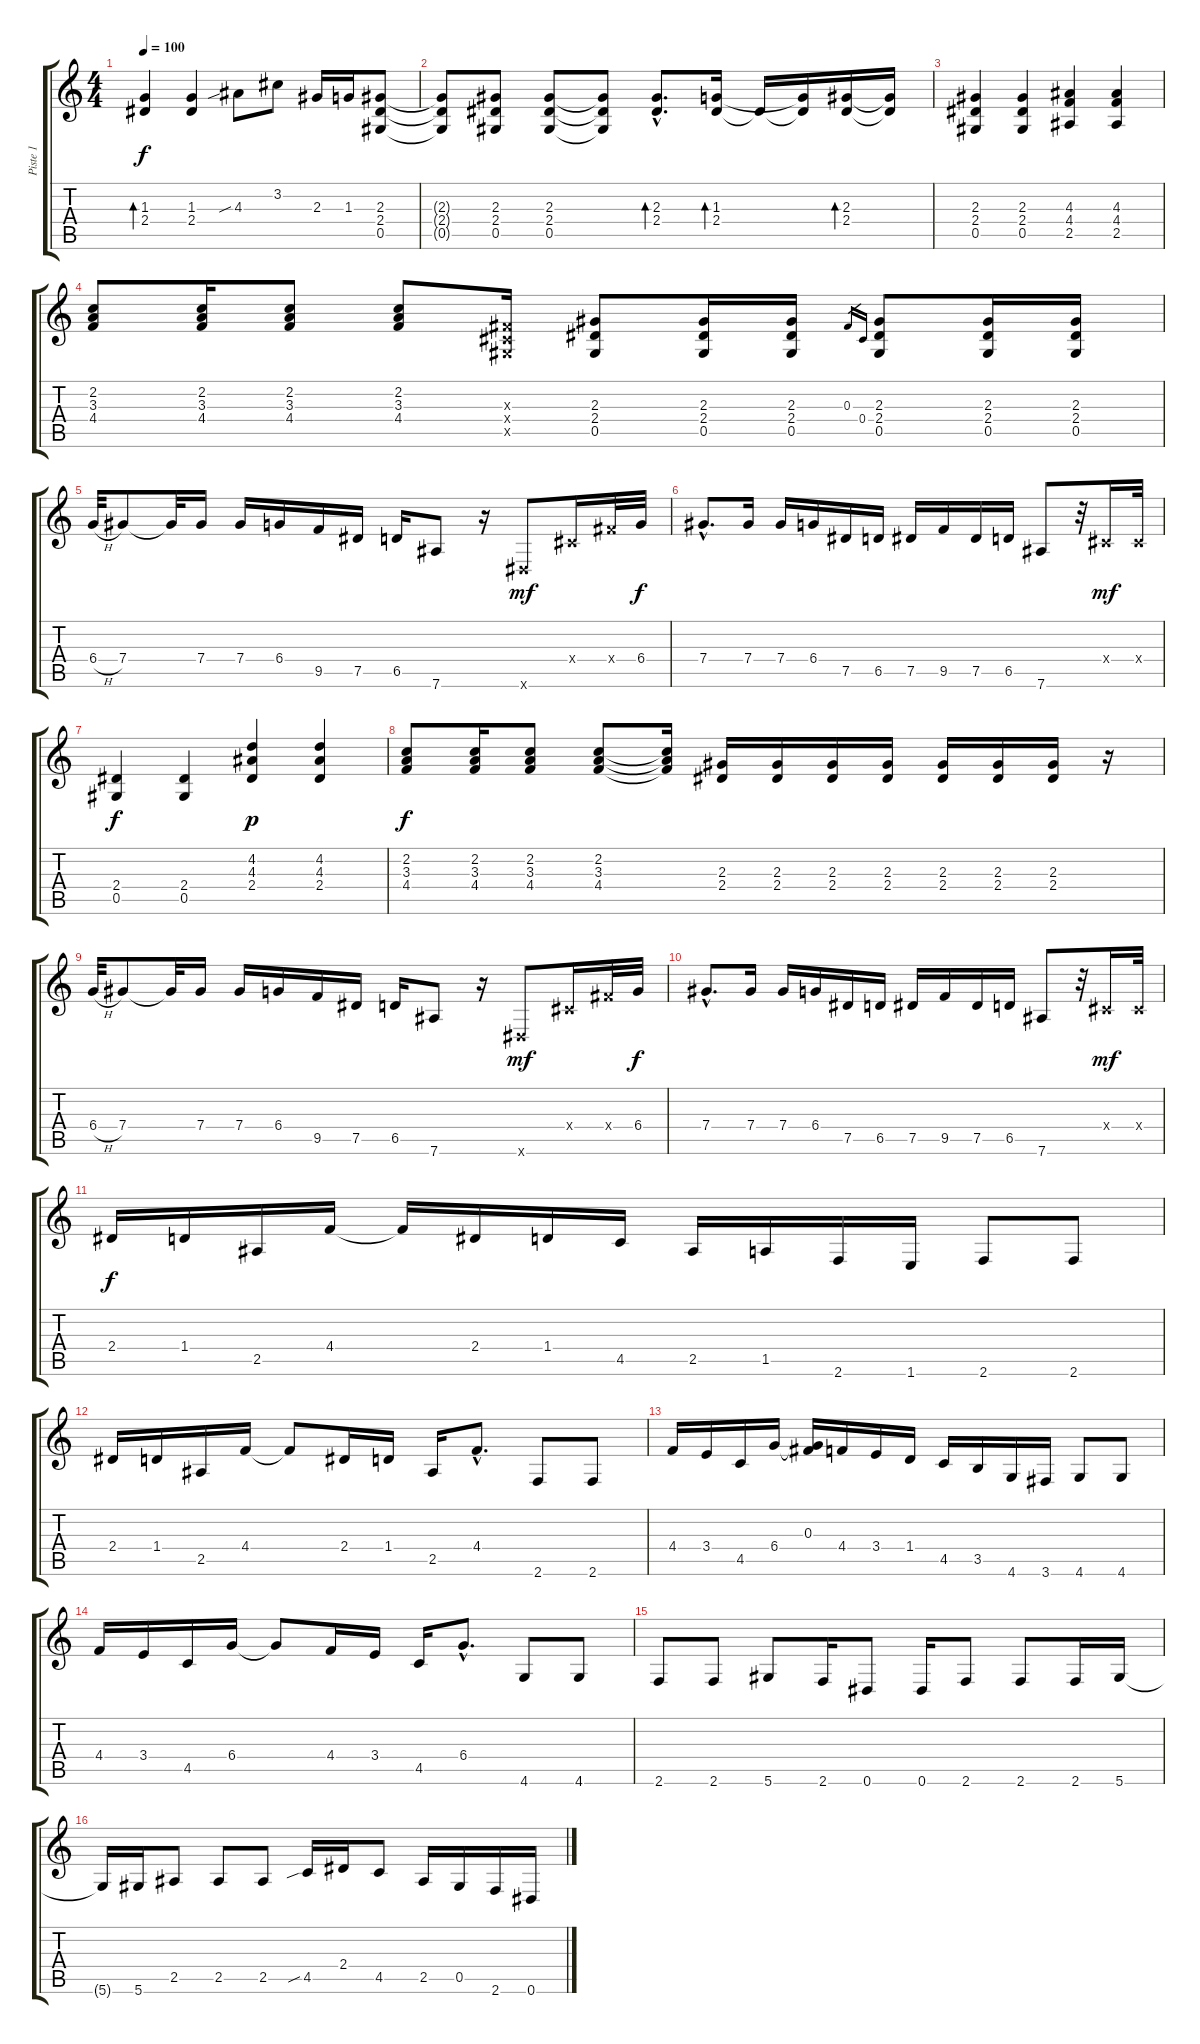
\track ("Piste 1" "Piste 1") {instrument overdrivenguitar}
\staff {score tabs}
\tuning (Eb4 Bb3 Gb3 Db3 Ab2 Eb2) {hide}
\ts (4 4)
\tempo 100
\clef g2
\ks c
(1.3 2.4).4{bd 240 dy f} (1.3 2.4).4 4.3{sib}.8 3.2.8 2.3.16 1.3.16 (2.3 2.4 0.5).8 |
(2.3{t} 2.4{t} 0.5{t}).8 (2.3 2.4 0.5).8 (2.3 2.4 0.5).8 (2.3{t} 2.4{t} 0.5{t}).8 (2.3{hac} 2.4{hac}).8{d bd 240} (1.3 2.4).16{bd 240} 2.4{t}.16 (1.3{t} 2.4{t}).16 (2.3 2.4).16{bd 240} (2.3{t} 2.4{t}).16 |
(2.3 2.4 0.5).4 (2.3 2.4 0.5).4 (4.3 4.4 2.5).4 (4.3 4.4 2.5).4 |
(2.2 3.3 4.4).8 (2.2 3.3 4.4).16 (2.2 3.3 4.4).8 (2.2 3.3 4.4).8 (0.3{x} 0.4{x} 0.5{x}).16 (2.3 2.4 0.5).8 (2.3 2.4 0.5).16 (2.3 2.4 0.5).16 0.3.16{gr} 0.4.16{gr} (2.3 2.4 0.5).8 (2.3 2.4 0.5).16 (2.3 2.4 0.5).16 |
6.4{h}.32 7.4.8 7.4{t}.32 7.4.16 7.4.16 6.4.16 9.5.16 7.5.16 6.5.16 7.6.8 r.16 0.6{x}.8{dy mf} 0.4{x}.16 5.4{x}.32 6.4.32{dy f} |
7.4{hac}.8{d} 7.4.16 7.4.16 6.4.16 7.5.16 6.5.16 7.5.16 9.5.16 7.5.16 6.5.16 7.6.8 r.32 0.4{x}.16{dy mf} 0.4{x}.32 |
(2.4 0.5).4{dy f} (2.4 0.5).4 (4.2 4.3 2.4).4{dy p} (4.2 4.3 2.4).4 |
(2.2 3.3 4.4).8{dy f} (2.2 3.3 4.4).16 (2.2 3.3 4.4).8 (2.2 3.3 4.4).8 (2.2{t} 3.3{t} 4.4{t}).16 (2.3 2.4).16 (2.3 2.4).16 (2.3 2.4).16 (2.3 2.4).16 (2.3 2.4).16 (2.3 2.4).16 (2.3 2.4).16 r.16 |
6.4{h}.32 7.4.8 7.4{t}.32 7.4.16 7.4.16 6.4.16 9.5.16 7.5.16 6.5.16 7.6.8 r.16 0.6{x}.8{dy mf} 0.4{x}.16 5.4{x}.32 6.4.32{dy f} |
7.4{hac}.8{d} 7.4.16 7.4.16 6.4.16 7.5.16 6.5.16 7.5.16 9.5.16 7.5.16 6.5.16 7.6.8 r.32 0.4{x}.16{dy mf} 0.4{x}.32 |
2.4.16{dy f} 1.4.16 2.5.16 4.4.16 4.4{t}.16 2.4.16 1.4.16 4.5.16 2.5.16 1.5.16 2.6.16 1.6.16 2.6.8 2.6.8 |
2.4.16 1.4.16 2.5.16 4.4.16 4.4{t}.8 2.4.16 1.4.16 2.5.16 4.4{hac}.8{d} 2.6.8 2.6.8 |
4.4.16 3.4.16 4.5.16 6.4.16 (0.3 6.4{t}).16 4.4.16 3.4.16 1.4.16 4.5.16 3.5.16 4.6.16 3.6.16 4.6.8 4.6.8 |
4.4.16 3.4.16 4.5.16 6.4.16 6.4{t}.8 4.4.16 3.4.16 4.5.16 6.4{hac}.8{d} 4.6.8 4.6.8 |
2.6.8 2.6.8 5.6.8 2.6.16 0.6.8 0.6.16 2.6.8 2.6.8 2.6.16 5.6.16 |
5.6{t}.16 5.6.16 2.5.8 2.5.8 2.5.8 4.5{sib}.16 2.4.16 4.5.8 2.5.16 0.5.16 2.6.16 0.6.16
